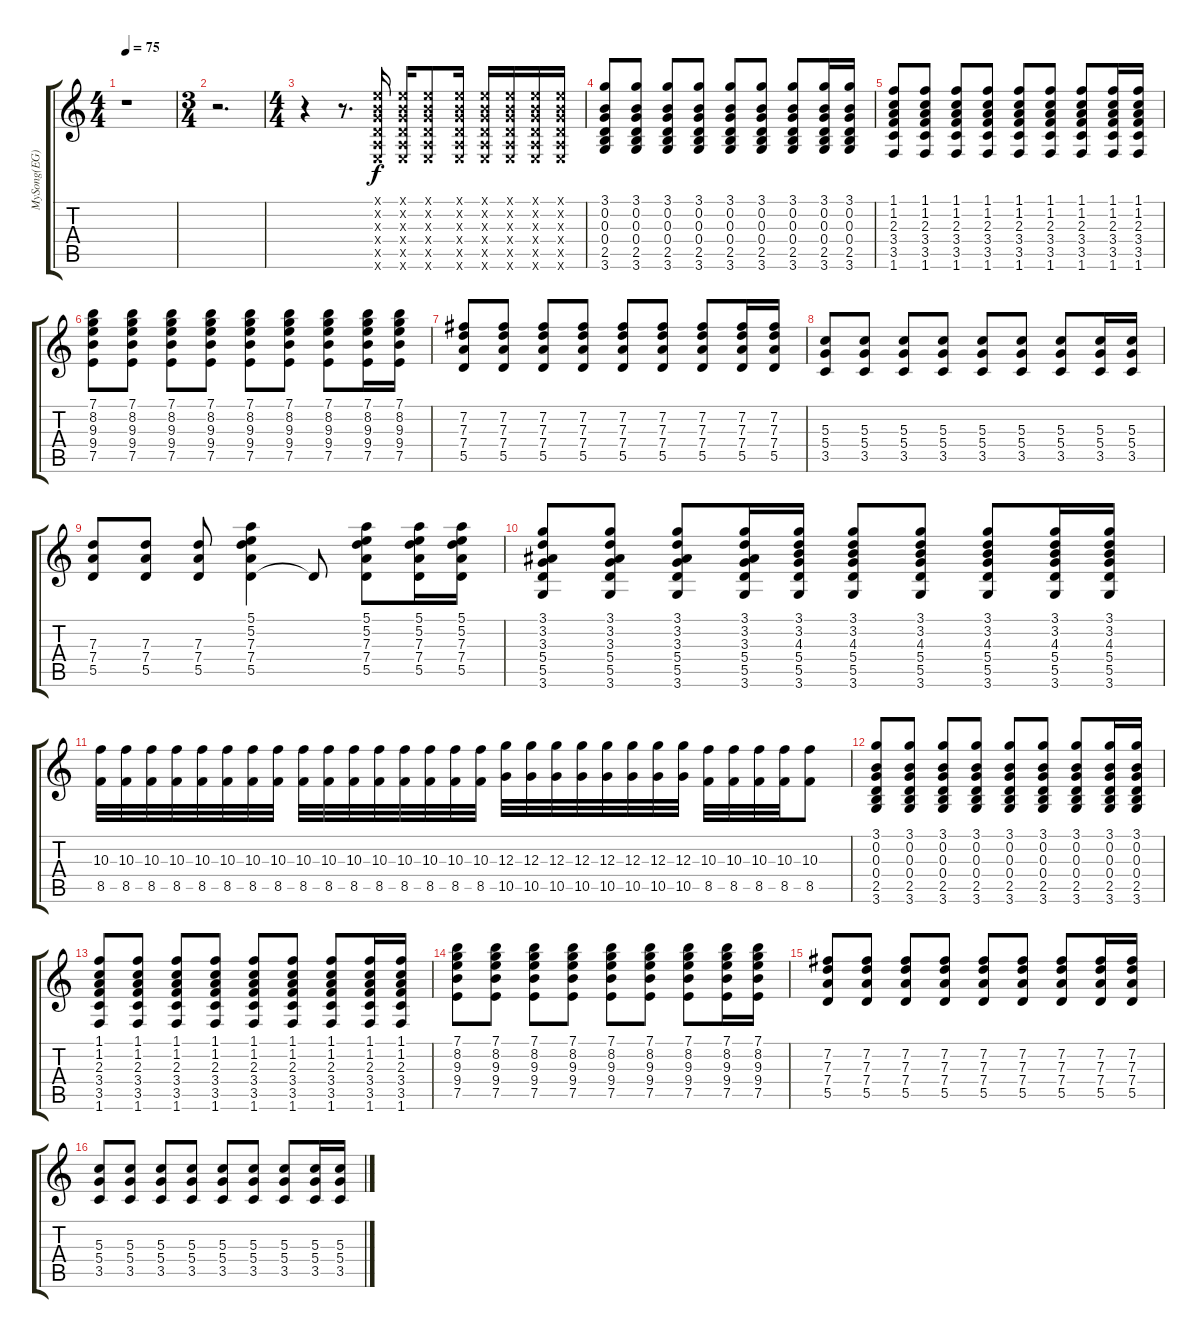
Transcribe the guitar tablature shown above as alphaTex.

\track ("MySong(EG)(???Pain)" "MySong(EG)") {instrument acousticguitarsteel}
\staff {score tabs}
\tuning (E4 B3 G3 D3 A2 E2) {hide}
\ts (4 4)
\tempo 75
\clef g2
\ks c
r.1{dy f} |
\ts (3 4)
r.2{d} |
\ts (4 4)
r.4 r.8{d} (0.1{x} 0.2{x} 0.3{x} 0.4{x} 0.5{x} 0.6{x}).16 (0.1{x} 0.2{x} 0.3{x} 0.4{x} 0.5{x} 0.6{x}).16 (0.1{x} 0.2{x} 0.3{x} 0.4{x} 0.5{x} 0.6{x}).8 (0.1{x} 0.2{x} 0.3{x} 0.4{x} 0.5{x} 0.6{x}).16 (0.1{x} 0.2{x} 0.3{x} 0.4{x} 0.5{x} 0.6{x}).16 (0.1{x} 0.2{x} 0.3{x} 0.4{x} 0.5{x} 0.6{x}).16 (0.1{x} 0.2{x} 0.3{x} 0.4{x} 0.5{x} 0.6{x}).16 (0.1{x} 0.2{x} 0.3{x} 0.4{x} 0.5{x} 0.6{x}).16 |
(3.1 0.2 0.3 0.4 2.5 3.6).8 (3.1 0.2 0.3 0.4 2.5 3.6).8 (3.1 0.2 0.3 0.4 2.5 3.6).8 (3.1 0.2 0.3 0.4 2.5 3.6).8 (3.1 0.2 0.3 0.4 2.5 3.6).8 (3.1 0.2 0.3 0.4 2.5 3.6).8 (3.1 0.2 0.3 0.4 2.5 3.6).8 (3.1 0.2 0.3 0.4 2.5 3.6).16 (3.1 0.2 0.3 0.4 2.5 3.6).16 |
(1.1 1.2 2.3 3.4 3.5 1.6).8 (1.1 1.2 2.3 3.4 3.5 1.6).8 (1.1 1.2 2.3 3.4 3.5 1.6).8 (1.1 1.2 2.3 3.4 3.5 1.6).8 (1.1 1.2 2.3 3.4 3.5 1.6).8 (1.1 1.2 2.3 3.4 3.5 1.6).8 (1.1 1.2 2.3 3.4 3.5 1.6).8 (1.1 1.2 2.3 3.4 3.5 1.6).16 (1.1 1.2 2.3 3.4 3.5 1.6).16 |
(7.1 8.2 9.3 9.4 7.5).8 (7.1 8.2 9.3 9.4 7.5).8 (7.1 8.2 9.3 9.4 7.5).8 (7.1 8.2 9.3 9.4 7.5).8 (7.1 8.2 9.3 9.4 7.5).8 (7.1 8.2 9.3 9.4 7.5).8 (7.1 8.2 9.3 9.4 7.5).8 (7.1 8.2 9.3 9.4 7.5).16 (7.1 8.2 9.3 9.4 7.5).16 |
(7.2 7.3 7.4 5.5).8 (7.2 7.3 7.4 5.5).8 (7.2 7.3 7.4 5.5).8 (7.2 7.3 7.4 5.5).8 (7.2 7.3 7.4 5.5).8 (7.2 7.3 7.4 5.5).8 (7.2 7.3 7.4 5.5).8 (7.2 7.3 7.4 5.5).16 (7.2 7.3 7.4 5.5).16 |
(5.3 5.4 3.5).8 (5.3 5.4 3.5).8 (5.3 5.4 3.5).8 (5.3 5.4 3.5).8 (5.3 5.4 3.5).8 (5.3 5.4 3.5).8 (5.3 5.4 3.5).8 (5.3 5.4 3.5).16 (5.3 5.4 3.5).16 |
(7.3 7.4 5.5).8 (7.3 7.4 5.5).8 (7.3 7.4 5.5).8 (5.1 5.2 7.3 7.4 5.5).4 5.5{t}.8 (5.1 5.2 7.3 7.4 5.5).8 (5.1 5.2 7.3 7.4 5.5).16 (5.1 5.2 7.3 7.4 5.5).16 |
(3.1 3.2 3.3 5.4 5.5 3.6).8 (3.1 3.2 3.3 5.4 5.5 3.6).8 (3.1 3.2 3.3 5.4 5.5 3.6).8 (3.1 3.2 3.3 5.4 5.5 3.6).16 (3.1 3.2 4.3 5.4 5.5 3.6).16 (3.1 3.2 4.3 5.4 5.5 3.6).8 (3.1 3.2 4.3 5.4 5.5 3.6).8 (3.1 3.2 4.3 5.4 5.5 3.6).8 (3.1 3.2 4.3 5.4 5.5 3.6).16 (3.1 3.2 4.3 5.4 5.5 3.6).16 |
(10.3 8.5).32 (10.3 8.5).32 (10.3 8.5).32 (10.3 8.5).32 (10.3 8.5).32 (10.3 8.5).32 (10.3 8.5).32 (10.3 8.5).32 (10.3 8.5).32 (10.3 8.5).32 (10.3 8.5).32 (10.3 8.5).32 (10.3 8.5).32 (10.3 8.5).32 (10.3 8.5).32 (10.3 8.5).32 (12.3 10.5).32 (12.3 10.5).32 (12.3 10.5).32 (12.3 10.5).32 (12.3 10.5).32 (12.3 10.5).32 (12.3 10.5).32 (12.3 10.5).32 (10.3 8.5).32 (10.3 8.5).32 (10.3 8.5).32 (10.3 8.5).32 (10.3 8.5).8 |
(3.1 0.2 0.3 0.4 2.5 3.6).8 (3.1 0.2 0.3 0.4 2.5 3.6).8 (3.1 0.2 0.3 0.4 2.5 3.6).8 (3.1 0.2 0.3 0.4 2.5 3.6).8 (3.1 0.2 0.3 0.4 2.5 3.6).8 (3.1 0.2 0.3 0.4 2.5 3.6).8 (3.1 0.2 0.3 0.4 2.5 3.6).8 (3.1 0.2 0.3 0.4 2.5 3.6).16 (3.1 0.2 0.3 0.4 2.5 3.6).16 |
(1.1 1.2 2.3 3.4 3.5 1.6).8 (1.1 1.2 2.3 3.4 3.5 1.6).8 (1.1 1.2 2.3 3.4 3.5 1.6).8 (1.1 1.2 2.3 3.4 3.5 1.6).8 (1.1 1.2 2.3 3.4 3.5 1.6).8 (1.1 1.2 2.3 3.4 3.5 1.6).8 (1.1 1.2 2.3 3.4 3.5 1.6).8 (1.1 1.2 2.3 3.4 3.5 1.6).16 (1.1 1.2 2.3 3.4 3.5 1.6).16 |
(7.1 8.2 9.3 9.4 7.5).8 (7.1 8.2 9.3 9.4 7.5).8 (7.1 8.2 9.3 9.4 7.5).8 (7.1 8.2 9.3 9.4 7.5).8 (7.1 8.2 9.3 9.4 7.5).8 (7.1 8.2 9.3 9.4 7.5).8 (7.1 8.2 9.3 9.4 7.5).8 (7.1 8.2 9.3 9.4 7.5).16 (7.1 8.2 9.3 9.4 7.5).16 |
(7.2 7.3 7.4 5.5).8 (7.2 7.3 7.4 5.5).8 (7.2 7.3 7.4 5.5).8 (7.2 7.3 7.4 5.5).8 (7.2 7.3 7.4 5.5).8 (7.2 7.3 7.4 5.5).8 (7.2 7.3 7.4 5.5).8 (7.2 7.3 7.4 5.5).16 (7.2 7.3 7.4 5.5).16 |
(5.3 5.4 3.5).8 (5.3 5.4 3.5).8 (5.3 5.4 3.5).8 (5.3 5.4 3.5).8 (5.3 5.4 3.5).8 (5.3 5.4 3.5).8 (5.3 5.4 3.5).8 (5.3 5.4 3.5).16 (5.3 5.4 3.5).16
